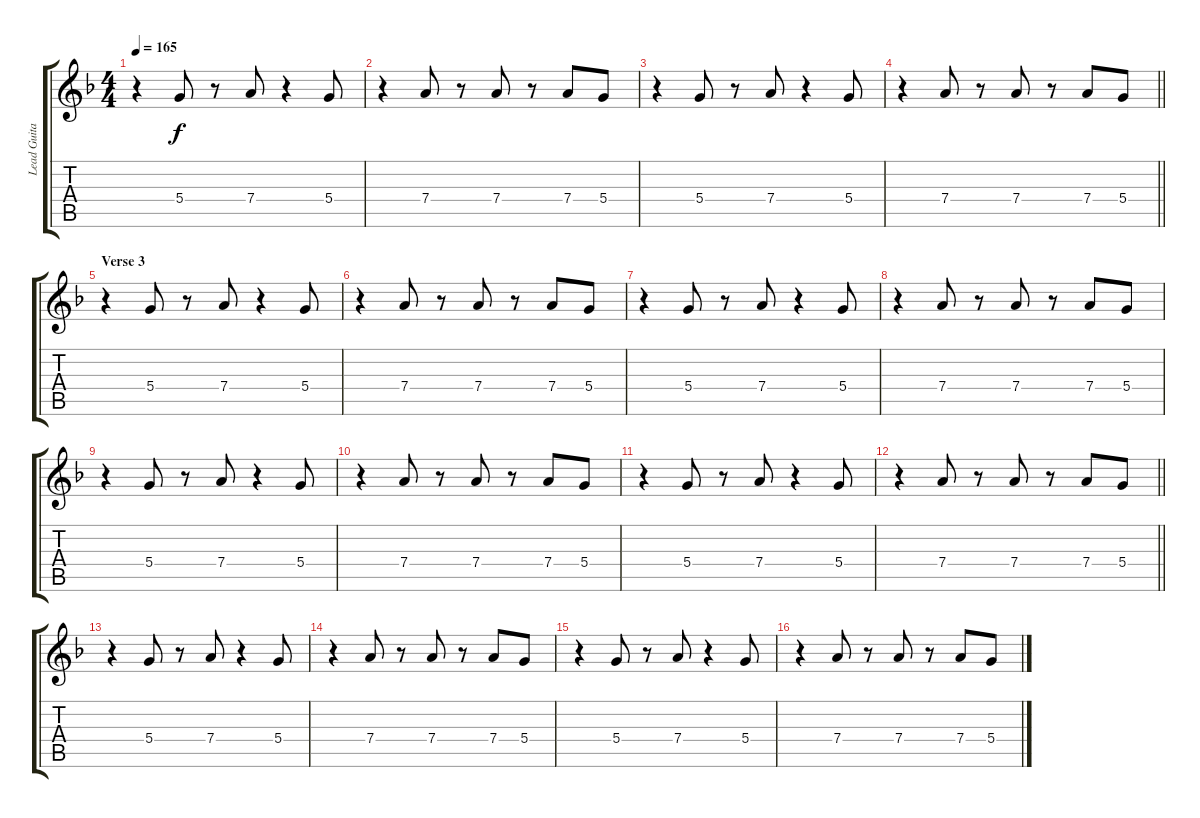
\track ("Lead Guitar 2: Florian Ramsauer" "Lead Guita") {instrument overdrivenguitar}
\staff {score tabs}
\tuning (E4 B3 G3 D3 A2 E2) {hide}
\ts (4 4)
\tempo 165
\clef g2
\ks dminor
r.4{dy f} 5.4.8 r.8 7.4.8 r.4 5.4.8 |
r.4 7.4.8 r.8 7.4.8 r.8 7.4.8 5.4.8 |
r.4 5.4.8 r.8 7.4.8 r.4 5.4.8 |
\barLineRight lightlight
r.4 7.4.8 r.8 7.4.8 r.8 7.4.8 5.4.8 |
\section ("" "Verse 3")
r.4 5.4.8 r.8 7.4.8 r.4 5.4.8 |
r.4 7.4.8 r.8 7.4.8 r.8 7.4.8 5.4.8 |
r.4 5.4.8 r.8 7.4.8 r.4 5.4.8 |
r.4 7.4.8 r.8 7.4.8 r.8 7.4.8 5.4.8 |
r.4 5.4.8 r.8 7.4.8 r.4 5.4.8 |
r.4 7.4.8 r.8 7.4.8 r.8 7.4.8 5.4.8 |
r.4 5.4.8 r.8 7.4.8 r.4 5.4.8 |
\barLineRight lightlight
r.4 7.4.8 r.8 7.4.8 r.8 7.4.8 5.4.8 |
r.4 5.4.8 r.8 7.4.8 r.4 5.4.8 |
r.4 7.4.8 r.8 7.4.8 r.8 7.4.8 5.4.8 |
r.4 5.4.8 r.8 7.4.8 r.4 5.4.8 |
r.4 7.4.8 r.8 7.4.8 r.8 7.4.8 5.4.8
